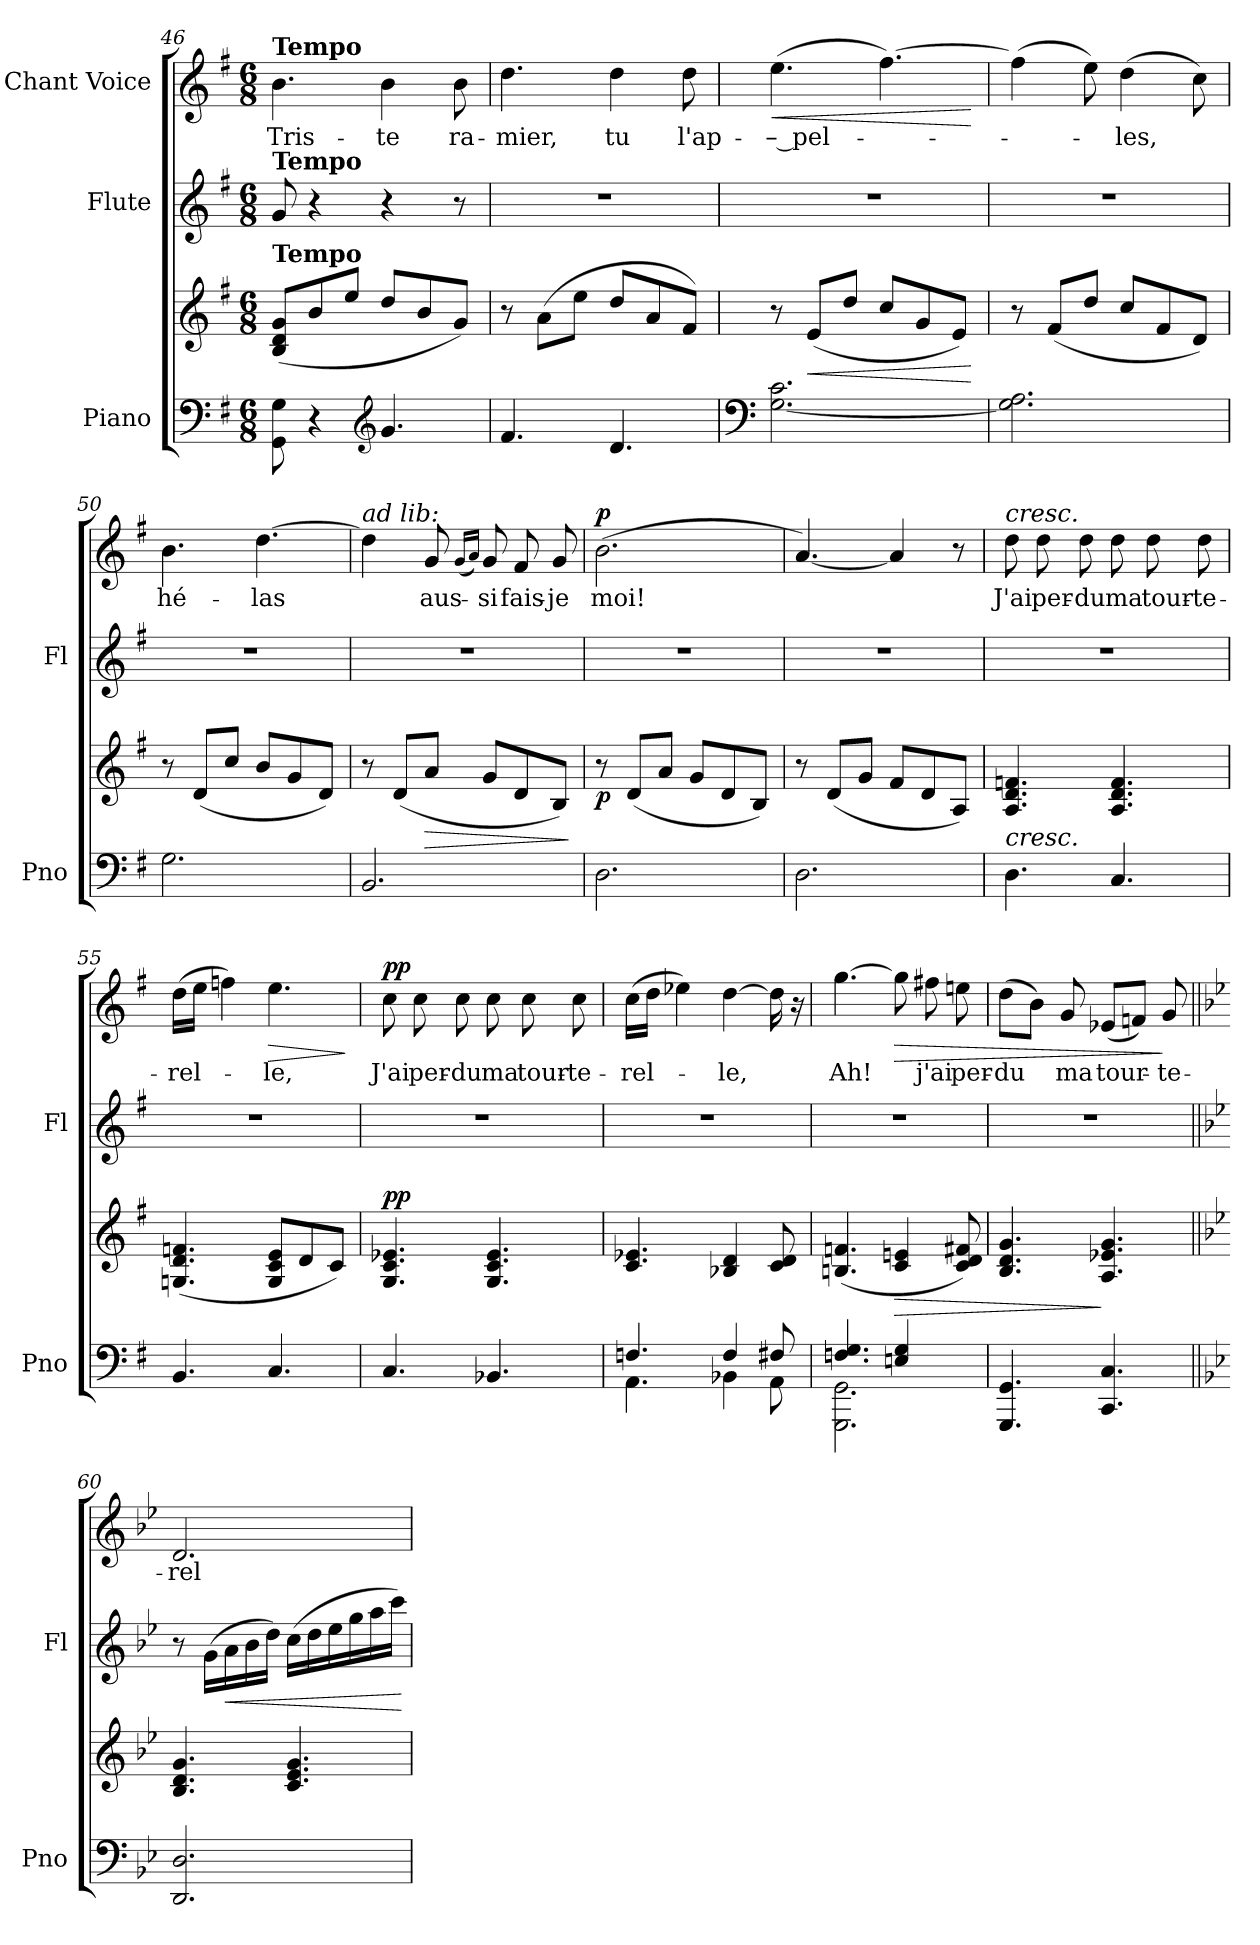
**kern	**kern	**dynam	**kern	**dynam	**kern	**text	**dynam
*part3	*part3	*part3	*part2	*part2	*part1	*part1	*part1
*staff4	*staff3	*staff3/4	*staff2	*staff2	*staff1	*staff1	*staff1
*I"Piano	*	*	*I"Flute	*	*I"Chant Voice	*	*
*I'Pno	*	*	*I'Fl	*	*	*	*
*clefF4	*clefG2	*	*clefG2	*	*clefG2	*	*
*k[f#]	*k[f#]	*	*k[f#]	*	*k[f#]	*	*
*M6/8	*M6/8	*	*M6/8	*	*M6/8	*	*
=46	=46	=46	=46	=46	=46	=46	=46
!	!	!	!	!	!LO:TX:a:B:t=Tempo	!	!
!	!	!	!LO:TX:a:B:t=Tempo	!	!	!	!
!	!LO:TX:a:B:t=Tempo	!	!	!	!	!	!
!	!	!	!	!	!	!LO:LY:b	!
8GG\ 8G\	(<8B/ 8d/ 8g/L	.	8g/	.	4.b\	Tris-	.
4r	8b/	.	4r	.	.	.	.
.	8ee/J	.	.	.	.	.	.
*clefG2	*	*	*	*	*	*	*
!	!	!	!	!	!	!LO:LY:b	!
4.g/	8dd/L	.	4r	.	4b\	-te	.
.	8b/	.	.	.	.	.	.
!	!	!	!	!	!	!LO:LY:b	!
.	8g/J)	.	8r	.	8b\	ra-	.
=47	=47	=47	=47	=47	=47	=47	=47
!	!	!	!	!	!	!LO:LY:b	!
4.f#/	8r	.	2.r	.	4.dd\	-mier,	.
.	(>8a\L	.	.	.	.	.	.
.	8ee\J	.	.	.	.	.	.
!	!	!	!	!	!	!LO:LY:b	!
4.d/	8dd/L	.	.	.	4dd\	tu	.
.	8a/	.	.	.	.	.	.
!	!	!	!	!	!	!LO:LY:b	!
.	8f#/J)	.	.	.	8dd\	l'ap-	.
!!LO:LB:g=z
=48	=48	=48	=48	=48	=48	=48	=48
*clefF4	*	*	*	*	*	*	*
!	!	!	!	!	!	!LO:LY:b	!LO:HP:b
[2.G\ 2.c\	8r	.	2.r	.	(>4.ee\	-– pel-	<
!	!	!LO:HP:b	!	!	!	!	!
.	(<8e/L	<	.	.	.	.	.
.	8dd/J	.	.	.	.	.	.
.	8cc/L	.	.	.	[4.ff#\)	.	.
.	8g/	.	.	.	.	.	.
.	8e/J)	.	.	.	.	.	.
.	.	[	.	.	.	.	[
=49	=49	=49	=49	=49	=49	=49	=49
2.G\] 2.A\	8r	.	2.r	.	(>4ff#\]	.	.
.	(<8f#/L	.	.	.	.	.	.
.	8dd/J	.	.	.	8ee\)	.	.
!	!	!	!	!	!	!LO:LY:b	!
.	8cc/L	.	.	.	(>4dd\	-les,	.
.	8f#/	.	.	.	.	.	.
.	8d/J)	.	.	.	8cc\)	.	.
=50	=50	=50	=50	=50	=50	=50	=50
!	!	!	!	!	!	!LO:LY:b	!
2.G\	8r	.	2.r	.	4.b\	hé-	.
.	(<8d/L	.	.	.	.	.	.
.	8cc/J	.	.	.	.	.	.
!	!	!	!	!	!	!LO:LY:b	!
.	8b/L	.	.	.	[4.dd\	-las	.
.	8g/	.	.	.	.	.	.
.	8d/J)	.	.	.	.	.	.
=51	=51	=51	=51	=51	=51	=51	=51
!	!	!	!	!	!LO:TX:a:i:t=ad lib&colon;	!	!
2.BB/	8r	.	2.r	.	4dd\]	.	.
.	(<8d/L	.	.	.	.	.	.
!	!	!LO:HP:b	!	!	!	!LO:LY:b	!
.	8a/J	>	.	.	8g/	aus-	.
.	.	.	.	.	(<16qg/LL	.	.
.	.	.	.	.	16qa/JJ)	.	.
!	!	!	!	!	!	!LO:LY:b	!
.	8g/L	.	.	.	8g/	-si	.
!	!	!	!	!	!	!LO:LY:b	!
.	8d/	.	.	.	8f#/	fais-	.
!	!	!	!	!	!	!LO:LY:b	!
.	8B/J)	.	.	.	8g/	-je	.
.	.	]	.	.	.	.	.
=52	=52	=52	=52	=52	=52	=52	=52
!	!	!LO:DY:b	!	!	!	!LO:LY:b	!LO:DY:a
2.D\	8r	p	2.r	.	(<2.b\	moi!	p
.	(<8d/L	.	.	.	.	.	.
.	8a/J	.	.	.	.	.	.
.	8g/L	.	.	.	.	.	.
.	8d/	.	.	.	.	.	.
.	8B/J)	.	.	.	.	.	.
!!LO:PB:g=z
=53	=53	=53	=53	=53	=53	=53	=53
2.D\	8r	.	2.r	.	[4.a/)	.	.
.	(<8d/L	.	.	.	.	.	.
.	8g/J	.	.	.	.	.	.
.	8f#/L	.	.	.	4a/]	.	.
.	8d/	.	.	.	.	.	.
.	8A/J)	.	.	.	8r	.	.
=54	=54	=54	=54	=54	=54	=54	=54
!	!	!	!	!	!LO:TX:a:i:t=cresc.	!	!
!LO:TX:a:i:t=cresc.	!	!	!	!	!	!	!
!	!	!	!	!	!	!LO:LY:b	!
4.D\	4.A/ 4.d/ 4.fn/	.	2.r	.	8dd\	J'ai	.
!	!	!	!	!	!	!LO:LY:b	!
.	.	.	.	.	8dd\	per-	.
!	!	!	!	!	!	!LO:LY:b	!
.	.	.	.	.	8dd\	-du	.
!	!	!	!	!	!	!LO:LY:b	!
4.C/	4.A/ 4.d/ 4.f/	.	.	.	8dd\	ma	.
!	!	!	!	!	!	!LO:LY:b	!
.	.	.	.	.	8dd\	tour-	.
!	!	!	!	!	!	!LO:LY:b	!
.	.	.	.	.	8dd\	-te-	.
=55	=55	=55	=55	=55	=55	=55	=55
!	!	!	!	!	!	!LO:LY:b	!
4.BB/	(<4.Gn/ 4.d/ 4.fn/	.	2.r	.	(>16dd\LL	-rel-	.
.	.	.	.	.	16ee\JJ	.	.
.	.	.	.	.	4ffn\)	.	.
!	!	!	!	!	!	!LO:LY:b	!LO:HP:b
4.C/	8G/ 8c/ 8e/L	.	.	.	4.ee\	-le,	>
.	8d/	.	.	.	.	.	.
.	8c/J)	.	.	.	.	.	.
.	.	.	.	.	.	.	]
=56	=56	=56	=56	=56	=56	=56	=56
!	!	!LO:DY:a	!	!	!	!LO:LY:b	!LO:DY:a
4.C/	4.G/ 4.c/ 4.e-X/	pp	2.r	.	8cc\	J'ai	pp
!	!	!	!	!	!	!LO:LY:b	!
.	.	.	.	.	8cc\	per-	.
!	!	!	!	!	!	!LO:LY:b	!
.	.	.	.	.	8cc\	-du	.
!	!	!	!	!	!	!LO:LY:b	!
4.BB-X/	4.G/ 4.c/ 4.e-/	.	.	.	8cc\	ma	.
!	!	!	!	!	!	!LO:LY:b	!
.	.	.	.	.	8cc\	tour-	.
!	!	!	!	!	!	!LO:LY:b	!
.	.	.	.	.	8cc\	-te-	.
=57	=57	=57	=57	=57	=57	=57	=57
*^	*	*	*	*	*	*	*
!	!	!	!	!	!	!	!LO:LY:b	!
4.Fn/	4.AA\	4.c/ 4.e-X/	.	2.r	.	(>16cc\LL	-rel-	.
.	.	.	.	.	.	16dd\JJ	.	.
.	.	.	.	.	.	4ee-X\)	.	.
!	!	!	!	!	!	!	!LO:LY:b	!
4F/	4BB-X\	4B-X/ 4d/	.	.	.	[4dd\	-le,	.
8F#X/	8AA\	8c/ 8d/	.	.	.	16dd\]	.	.
.	.	.	.	.	.	16r	.	.
!!LO:LB:g=z
=58	=58	=58	=58	=58	=58	=58	=58	=58
!	!	!	!	!	!	!	!LO:LY:b	!
4.Fn/ 4.G/	2.GGG\ 2.GG\	(>4.Bn/ 4.fn/	.	2.r	.	[4.gg\	Ah!	.
!	!	!	!LO:HP:b	!	!	!	!	!LO:HP:b
4En/ 4G/	.	4c/ 4en/	>	.	.	8gg\]	.	>
!	!	!	!	!	!	!	!LO:LY:b	!
.	.	.	.	.	.	8ff#X\	j'ai	.
!	!	!	!	!	!	!	!LO:LY:b	!
8ryy	.	8c/ 8d/ 8f#X/)	.	.	.	8een\	per-	.
*v	*v	*	*	*	*	*	*	*
=59	=59	=59	=59	=59	=59	=59	=59
!	!	!	!	!	!	!LO:LY:b	!
4.GGG/ 4.GG/	4.B/ 4.d/ 4.g/	.	2.r	.	(>8dd\L	-du	.
.	.	.	.	.	8b\J)	.	.
!	!	!	!	!	!	!LO:LY:b	!
.	.	.	.	.	8g/	ma	.
!	!	!	!	!	!	!LO:LY:b	!
4.CC/ 4.C/	4.A/ 4.e-X/ 4.g/	]	.	.	(<8e-X/L	tour-	.
.	.	.	.	.	8fn/J)	.	.
!	!	!	!	!	!	!LO:LY:b	!
.	.	.	.	.	8g/	-te-	]
=60||	=60||	=60||	=60||	=60||	=60||	=60||	=60||
*k[b-e-]	*k[b-e-]	*	*k[b-e-]	*	*k[b-e-]	*	*
!	!	!	!	!	!	!LO:LY:b	!
2.DD/ 2.D/	4.B-/ 4.d/ 4.g/	.	8r	.	2.d/	-rel-	.
.	.	.	(>16g\LL	.	.	.	.
!	!	!	!	!LO:HP:b	!	!	!
.	.	.	16a\	<	.	.	.
.	.	.	16b-\	.	.	.	.
.	.	.	16dd\JJ)	.	.	.	.
.	4.c/ 4.e-/ 4.g/	.	(>16cc\LL	.	.	.	.
.	.	.	16dd\	.	.	.	.
.	.	.	16ee-\	.	.	.	.
.	.	.	16gg\	.	.	.	.
.	.	.	16aa\	.	.	.	.
.	.	.	16ccc\JJ)	.	.	.	.
.	.	.	.	[	.	.	.
=	=	=	=	=	=	=	=
*-	*-	*-	*-	*-	*-	*-	*-
